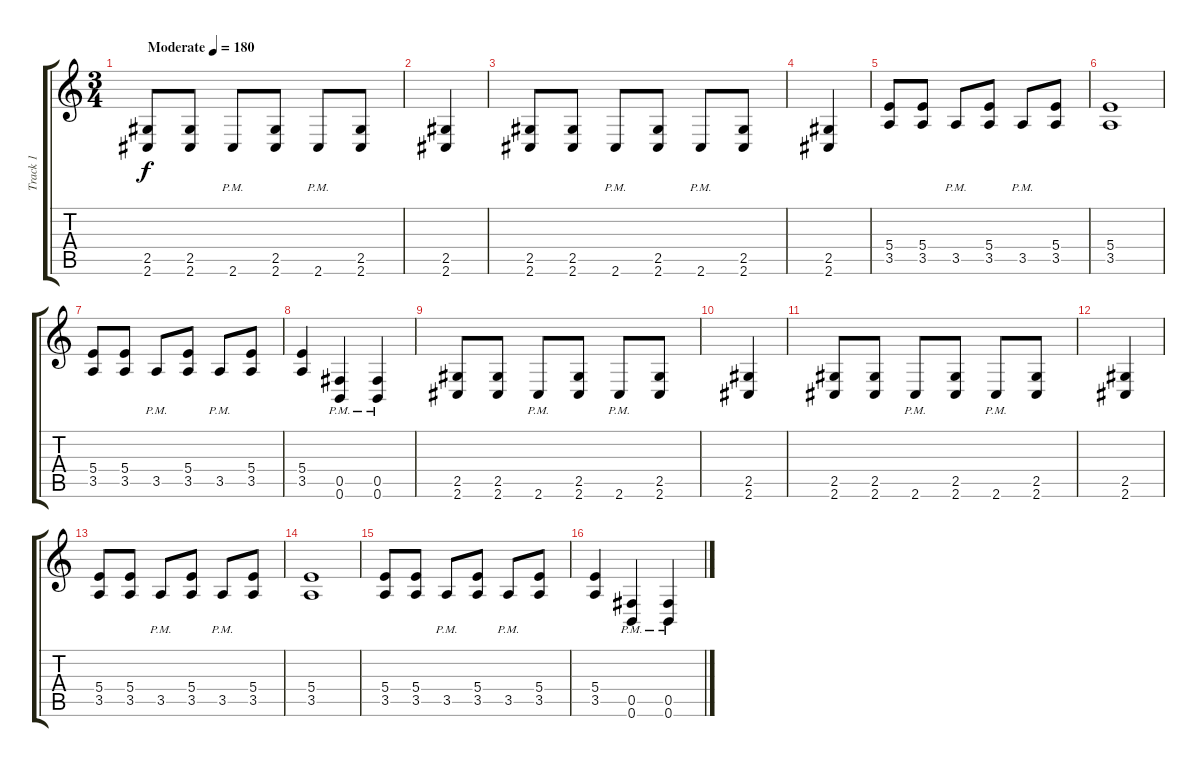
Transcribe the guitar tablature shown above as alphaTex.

\track ("Track 1" "Track 1") {instrument overdrivenguitar}
\staff {score tabs}
\tuning (Db4 Ab3 E3 B2 Gb2 B1) {hide}
\ts (3 4)
\tempo (180 "Moderate")
\clef g2
\ks c
(2.5 2.6).8{dy f instrument overdrivenguitar} (2.5 2.6).8 2.6{pm}.8 (2.5 2.6).8 2.6{pm}.8 (2.5 2.6).8 |
(2.5 2.6).4 |
(2.5 2.6).8 (2.5 2.6).8 2.6{pm}.8 (2.5 2.6).8 2.6{pm}.8 (2.5 2.6).8 |
(2.5 2.6).4 |
(5.4 3.5).8 (5.4 3.5).8 3.5{pm}.8 (5.4 3.5).8 3.5{pm}.8 (5.4 3.5).8 |
(5.4 3.5).1 |
(5.4 3.5).8 (5.4 3.5).8 3.5{pm}.8 (5.4 3.5).8 3.5{pm}.8 (5.4 3.5).8 |
(5.4 3.5).4 (0.5{pm} 0.6{pm}).4 (0.5{pm} 0.6{pm}).4 |
(2.5 2.6).8 (2.5 2.6).8 2.6{pm}.8 (2.5 2.6).8 2.6{pm}.8 (2.5 2.6).8 |
(2.5 2.6).4 |
(2.5 2.6).8 (2.5 2.6).8 2.6{pm}.8 (2.5 2.6).8 2.6{pm}.8 (2.5 2.6).8 |
(2.5 2.6).4 |
(5.4 3.5).8 (5.4 3.5).8 3.5{pm}.8 (5.4 3.5).8 3.5{pm}.8 (5.4 3.5).8 |
(5.4 3.5).1 |
(5.4 3.5).8 (5.4 3.5).8 3.5{pm}.8 (5.4 3.5).8 3.5{pm}.8 (5.4 3.5).8 |
(5.4 3.5).4 (0.5{pm} 0.6{pm}).4 (0.5{pm} 0.6{pm}).4
